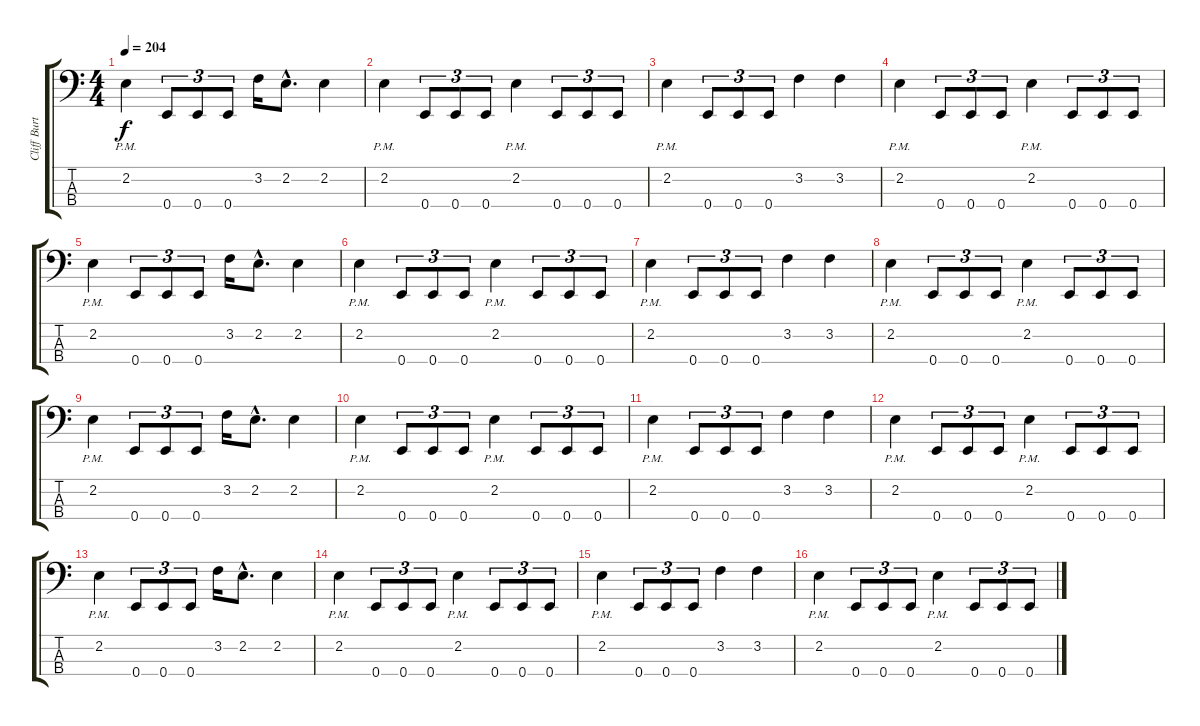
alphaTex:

\track ("Cliff Burton (Bass)" "Cliff Burt") {instrument electricbassfinger}
\staff {score tabs}
\tuning (G2 D2 A1 E1) {hide}
\ts (4 4)
\tempo 204
\clef f4
\ks c
2.2{pm}.4{dy f} 0.4.8{tu (3 2)} 0.4.8{tu (3 2)} 0.4.8{tu (3 2)} 3.2.16 2.2{hac}.8{d} 2.2.4 |
2.2{pm}.4 0.4.8{tu (3 2)} 0.4.8{tu (3 2)} 0.4.8{tu (3 2)} 2.2{pm}.4 0.4.8{tu (3 2)} 0.4.8{tu (3 2)} 0.4.8{tu (3 2)} |
2.2{pm}.4 0.4.8{tu (3 2)} 0.4.8{tu (3 2)} 0.4.8{tu (3 2)} 3.2.4 3.2.4 |
2.2{pm}.4 0.4.8{tu (3 2)} 0.4.8{tu (3 2)} 0.4.8{tu (3 2)} 2.2{pm}.4 0.4.8{tu (3 2)} 0.4.8{tu (3 2)} 0.4.8{tu (3 2)} |
2.2{pm}.4 0.4.8{tu (3 2)} 0.4.8{tu (3 2)} 0.4.8{tu (3 2)} 3.2.16 2.2{hac}.8{d} 2.2.4 |
2.2{pm}.4 0.4.8{tu (3 2)} 0.4.8{tu (3 2)} 0.4.8{tu (3 2)} 2.2{pm}.4 0.4.8{tu (3 2)} 0.4.8{tu (3 2)} 0.4.8{tu (3 2)} |
2.2{pm}.4 0.4.8{tu (3 2)} 0.4.8{tu (3 2)} 0.4.8{tu (3 2)} 3.2.4 3.2.4 |
2.2{pm}.4 0.4.8{tu (3 2)} 0.4.8{tu (3 2)} 0.4.8{tu (3 2)} 2.2{pm}.4 0.4.8{tu (3 2)} 0.4.8{tu (3 2)} 0.4.8{tu (3 2)} |
2.2{pm}.4 0.4.8{tu (3 2)} 0.4.8{tu (3 2)} 0.4.8{tu (3 2)} 3.2.16 2.2{hac}.8{d} 2.2.4 |
2.2{pm}.4 0.4.8{tu (3 2)} 0.4.8{tu (3 2)} 0.4.8{tu (3 2)} 2.2{pm}.4 0.4.8{tu (3 2)} 0.4.8{tu (3 2)} 0.4.8{tu (3 2)} |
2.2{pm}.4 0.4.8{tu (3 2)} 0.4.8{tu (3 2)} 0.4.8{tu (3 2)} 3.2.4 3.2.4 |
2.2{pm}.4 0.4.8{tu (3 2)} 0.4.8{tu (3 2)} 0.4.8{tu (3 2)} 2.2{pm}.4 0.4.8{tu (3 2)} 0.4.8{tu (3 2)} 0.4.8{tu (3 2)} |
2.2{pm}.4 0.4.8{tu (3 2)} 0.4.8{tu (3 2)} 0.4.8{tu (3 2)} 3.2.16 2.2{hac}.8{d} 2.2.4 |
2.2{pm}.4 0.4.8{tu (3 2)} 0.4.8{tu (3 2)} 0.4.8{tu (3 2)} 2.2{pm}.4 0.4.8{tu (3 2)} 0.4.8{tu (3 2)} 0.4.8{tu (3 2)} |
2.2{pm}.4 0.4.8{tu (3 2)} 0.4.8{tu (3 2)} 0.4.8{tu (3 2)} 3.2.4 3.2.4 |
2.2{pm}.4 0.4.8{tu (3 2)} 0.4.8{tu (3 2)} 0.4.8{tu (3 2)} 2.2{pm}.4 0.4.8{tu (3 2)} 0.4.8{tu (3 2)} 0.4.8{tu (3 2)}
